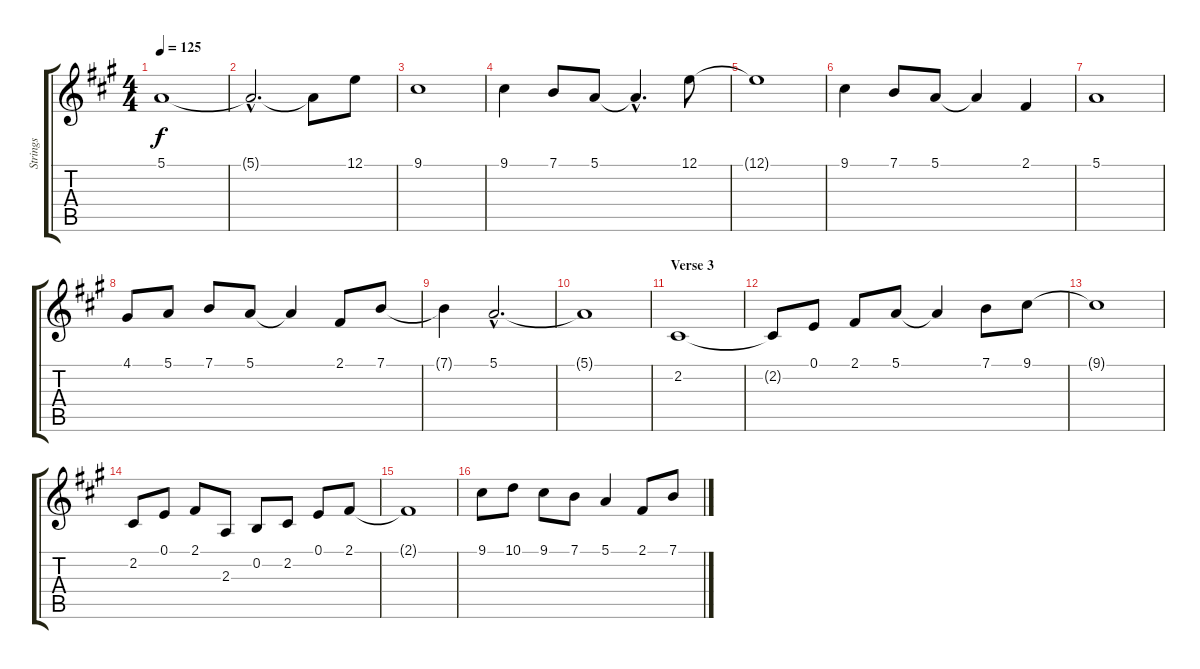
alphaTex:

\track ("Strings" "Strings") {instrument synthstrings1}
\staff {score tabs}
\tuning (E4 B3 G3 D3 A2 E2) {hide}
\ts (4 4)
\tempo 125
\clef g2
\ks a
5.1.1{dy f} |
5.1{hac t}.2{d} 5.1{t}.8 12.1.8 |
9.1.1 |
9.1.4 7.1.8 5.1.8 5.1{hac t}.4{d} 12.1.8 |
12.1{t}.1 |
9.1.4 7.1.8 5.1.8 5.1{t}.4 2.1.4 |
5.1.1 |
4.1.8 5.1.8 7.1.8 5.1.8 5.1{t}.4 2.1.8 7.1.8 |
7.1{t}.4 5.1{hac}.2{d} |
5.1{t}.1 |
\section ("" "Verse 3")
2.2.1 |
2.2{t}.8 0.1.8 2.1.8 5.1.8 5.1{t}.4 7.1.8 9.1.8 |
9.1{t}.1 |
2.2.8 0.1.8 2.1.8 2.3.8 0.2.8 2.2.8 0.1.8 2.1.8 |
2.1{t}.1 |
9.1.8 10.1.8 9.1.8 7.1.8 5.1.4 2.1.8 7.1.8
